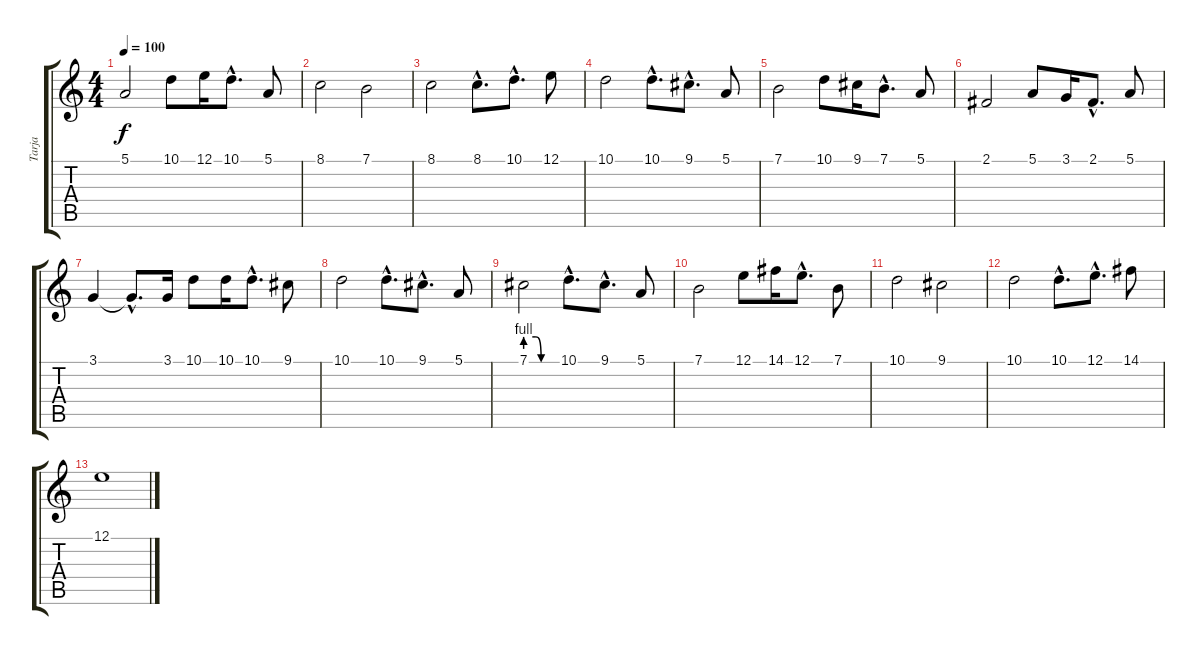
\track ("Tarja" "Tarja") {instrument panflute}
\staff {score tabs}
\tuning (E4 B3 G3 D3 A2 E2) {hide}
\ts (4 4)
\tempo 100
\clef g2
\ks c
5.1.2{dy f} 10.1.8 12.1.16 10.1{hac}.8{d} 5.1.8 |
8.1.2 7.1.2 |
8.1.2 8.1{hac}.8{d} 10.1{hac}.8{d} 12.1.8 |
10.1.2 10.1{hac}.8{d volume 16} 9.1{hac}.8{d} 5.1.8 |
7.1.2 10.1.8 9.1.16 7.1{hac}.8{d} 5.1.8 |
2.1.2 5.1.8 3.1.16 2.1{hac}.8{d} 5.1.8 |
3.1.4 3.1{hac t}.8{d} 3.1.16 10.1.8 10.1.16 10.1{hac}.8{d} 9.1.8 |
10.1.2 10.1{hac}.8{d} 9.1{hac}.8{d} 5.1.8 |
7.1{be (custom 0 4 20 4 30 0 60 0)}.2 10.1{hac}.8{d} 9.1{hac}.8{d} 5.1.8 |
7.1.2 12.1.8 14.1.16 12.1{hac}.8{d} 7.1.8 |
10.1.2 9.1.2 |
10.1.2 10.1{hac}.8{d} 12.1{hac}.8{d} 14.1.8 |
12.1.1
